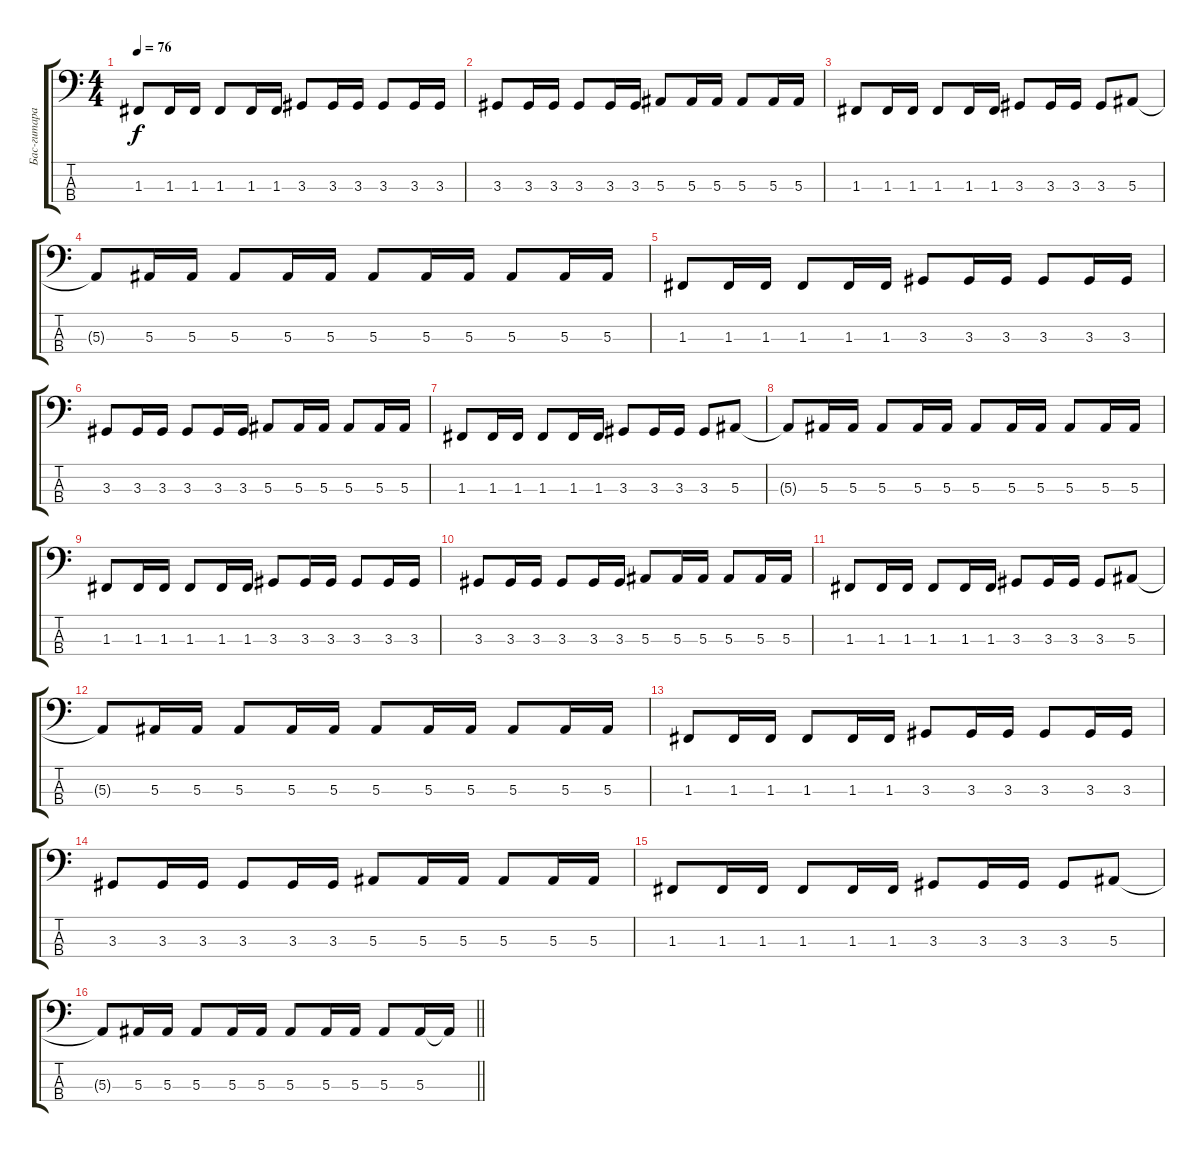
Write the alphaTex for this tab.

\track ("Бас-гитара" "Бас-гитара") {instrument electricbasspick}
\staff {score tabs}
\tuning (Eb2 Bb1 F1 Bb0) {hide}
\ts (4 4)
\tempo 76
\clef f4
\ks c
1.3.8{dy f} 1.3.16 1.3.16 1.3.8 1.3.16 1.3.16 3.3.8 3.3.16 3.3.16 3.3.8 3.3.16 3.3.16 |
3.3.8 3.3.16 3.3.16 3.3.8 3.3.16 3.3.16 5.3.8 5.3.16 5.3.16 5.3.8 5.3.16 5.3.16 |
1.3.8 1.3.16 1.3.16 1.3.8 1.3.16 1.3.16 3.3.8 3.3.16 3.3.16 3.3.8 5.3.8 |
5.3{t}.8 5.3.16 5.3.16 5.3.8 5.3.16 5.3.16 5.3.8 5.3.16 5.3.16 5.3.8 5.3.16 5.3.16 |
1.3.8 1.3.16 1.3.16 1.3.8 1.3.16 1.3.16 3.3.8 3.3.16 3.3.16 3.3.8 3.3.16 3.3.16 |
3.3.8 3.3.16 3.3.16 3.3.8 3.3.16 3.3.16 5.3.8 5.3.16 5.3.16 5.3.8 5.3.16 5.3.16 |
1.3.8 1.3.16 1.3.16 1.3.8 1.3.16 1.3.16 3.3.8 3.3.16 3.3.16 3.3.8 5.3.8 |
5.3{t}.8 5.3.16 5.3.16 5.3.8 5.3.16 5.3.16 5.3.8 5.3.16 5.3.16 5.3.8 5.3.16 5.3.16 |
1.3.8 1.3.16 1.3.16 1.3.8 1.3.16 1.3.16 3.3.8 3.3.16 3.3.16 3.3.8 3.3.16 3.3.16 |
3.3.8 3.3.16 3.3.16 3.3.8 3.3.16 3.3.16 5.3.8 5.3.16 5.3.16 5.3.8 5.3.16 5.3.16 |
1.3.8 1.3.16 1.3.16 1.3.8 1.3.16 1.3.16 3.3.8 3.3.16 3.3.16 3.3.8 5.3.8 |
5.3{t}.8 5.3.16 5.3.16 5.3.8 5.3.16 5.3.16 5.3.8 5.3.16 5.3.16 5.3.8 5.3.16 5.3.16 |
1.3.8 1.3.16 1.3.16 1.3.8 1.3.16 1.3.16 3.3.8 3.3.16 3.3.16 3.3.8 3.3.16 3.3.16 |
3.3.8 3.3.16 3.3.16 3.3.8 3.3.16 3.3.16 5.3.8 5.3.16 5.3.16 5.3.8 5.3.16 5.3.16 |
1.3.8 1.3.16 1.3.16 1.3.8 1.3.16 1.3.16 3.3.8 3.3.16 3.3.16 3.3.8 5.3.8 |
\barLineRight lightlight
5.3{t}.8 5.3.16 5.3.16 5.3.8 5.3.16 5.3.16 5.3.8 5.3.16 5.3.16 5.3.8 5.3.16 5.3{t}.16
